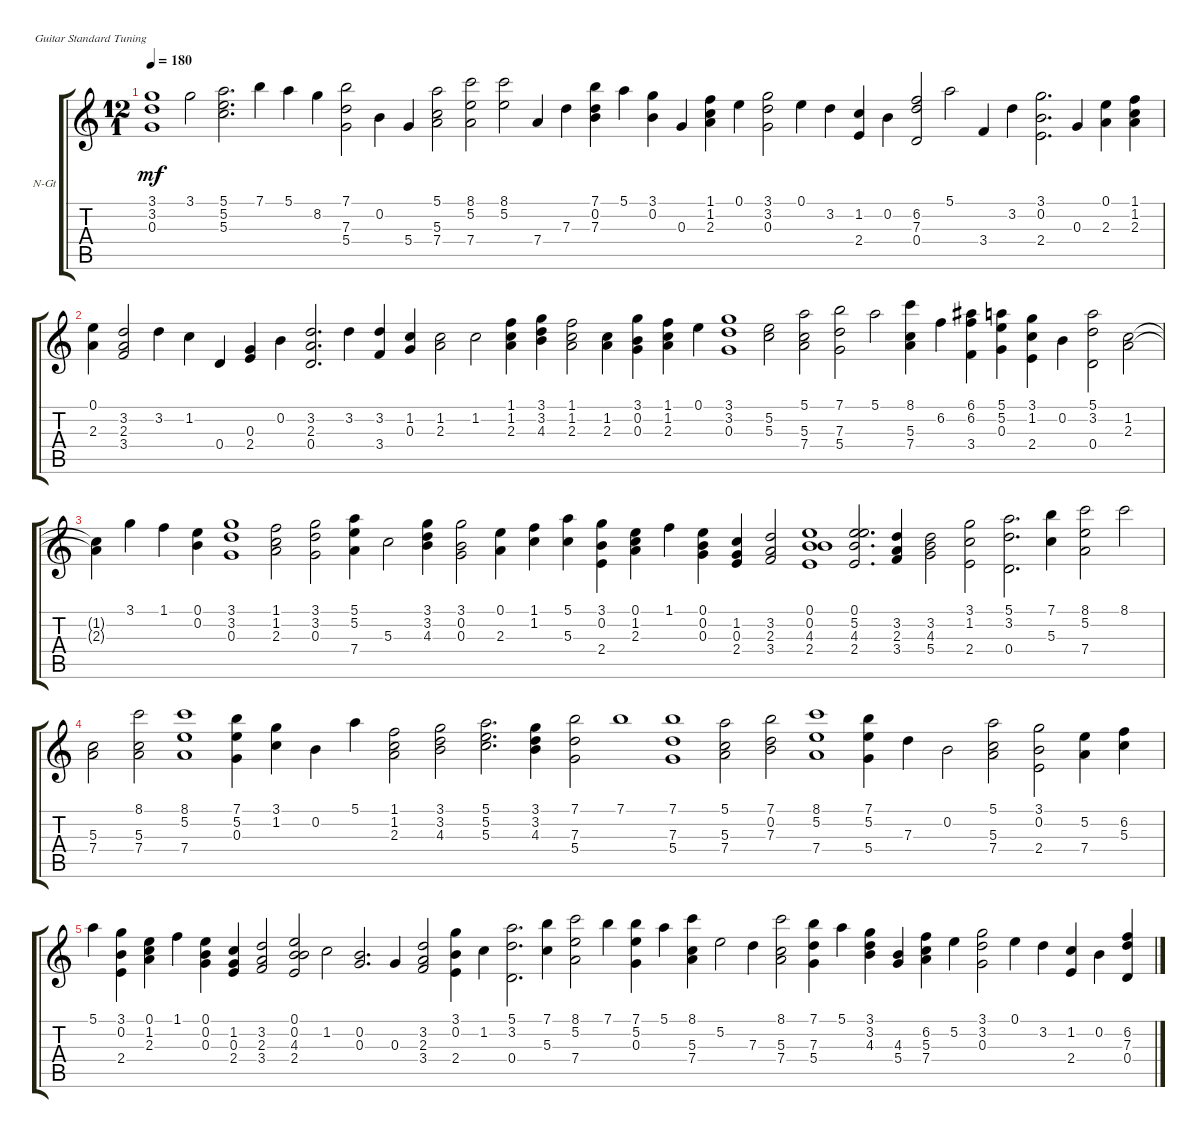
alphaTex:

\defaultSystemsLayout 4
\bracketExtendMode groupsimilarinstruments
\firstSystemTrackNameOrientation horizontal
\otherSystemsTrackNameOrientation horizontal
\track ("Nylon Guitar" "N-Gt") {instrument acousticguitarnylon}
\staff {score tabs}
\tuning (E4 B3 G3 D3 A2 E2)
\ts (12 1)
\tempo 180
\clef g2
\ks c
(3.1 3.2 0.3).1{dy mf instrument acousticguitarnylon} 3.1.2 (5.1 5.2 5.3).2{d} 7.1.4 5.1.4 8.2.4 (7.1 7.3 5.4).2 0.2.4 5.4.4 (5.1 5.3 7.4).2 (8.1 5.2 7.4).2 (8.1 5.2).2 7.4.4 7.3.4 (7.1 0.2 7.3).4 5.1.4 (3.1 0.2).4 0.3.4 (1.1 1.2 2.3).4 0.1.4 (3.1 3.2 0.3).2 0.1.4 3.2.4 (1.2 2.4).4 0.2.4 (6.2 7.3 0.4).2 5.1.2 3.4.4 3.2.4 (3.1 0.2 2.4).2{d} 0.3.4 (2.3 0.1).4 (1.1 1.2 2.3).4 |
(0.1 2.3).4 (3.2 2.3 3.4).2 3.2.4 1.2.4 0.4.4 (2.4 0.3).4 0.2.4 (3.2 2.3 0.4).2{d} 3.2.4 (3.2 3.4).4 (1.2 0.3).4 (2.3 1.2).2 1.2.2 (1.1 1.2 2.3).4 (3.1 3.2 4.3).4 (1.1 1.2 2.3).2 (2.3 1.2).4 (3.1 0.2 0.3).4 (1.1 1.2 2.3).4 0.1.4 (3.1 3.2 0.3).1 (5.2 5.3).2 (5.1 5.3 7.4).2 (7.1 7.3 5.4).2 5.1.2 (8.1 5.3 7.4).4 6.2.4 (6.2 6.1 3.4).4 (5.1 5.2 0.3).4 (1.2 3.1 2.4).4 0.2.4 (5.1 3.2 0.4).2 (1.2 2.3).2 |
(1.2{t} 2.3{t}).4 3.1.4 1.1.4 (0.1 0.2).4 (3.1 3.2 0.3).1 (1.1 1.2 2.3).2 (3.1 3.2 0.3).2 (7.4 5.1 5.2).4 5.3.2 (3.1 3.2 4.3).4 (3.1 0.2 0.3).2 (0.1 2.3).4 (1.1 1.2).4 (5.1 5.3).4 (3.1 0.2 2.4).4 (0.1 1.2 2.3).4 1.1.4 (0.1 0.2 0.3).4 (1.2 0.3 2.4).4 (3.2 2.3 3.4).2 (0.1 0.2 2.4 4.3).1 (0.1 5.2 2.4 4.3).2{d} (3.2 2.3 3.4).4 (3.2 4.3 5.4).2 (3.1 1.2 2.4).2 (5.1 3.2 0.4).2{d} (7.1 5.3).4 (8.1 5.2 7.4).2 8.1.2 |
(5.3 7.4).2 (8.1 5.3 7.4).2 (8.1 5.2 7.4).1 (7.1 5.2 0.3).4 (3.1 1.2).4 0.2.4 5.1.4 (1.1 1.2 2.3).2 (3.1 3.2 4.3).2 (5.1 5.2 5.3).2{d} (3.1 3.2 4.3).4 (7.1 7.3 5.4).2 7.1.1 (7.1 7.3 5.4).1 (5.1 5.3 7.4).2 (7.1 0.2 7.3).2 (8.1 5.2 7.4).1 (7.1 5.2 5.4).4 7.3.4 0.2.2 (5.1 5.3 7.4).2 (3.1 0.2 2.4).2 (7.4 5.2).4 (6.2 5.3).4 |
5.1.4 (3.1 0.2 2.4).4 (2.3 1.2 0.1).4 1.1.4 (0.1 0.2 0.3).4 (1.2 0.3 2.4).4 (3.2 2.3 3.4).2 (2.4 0.2 0.1 4.3).2 1.2.2 (0.2 0.3).2{d} 0.3.4 (2.3 3.4 3.2).2 (3.1 0.2 2.4).4 1.2.4 (5.1 3.2 0.4).2{d} (7.1 5.3).4 (8.1 5.2 7.4).2 7.1.4 (7.1 5.2 0.3).4 5.1.4 (8.1 7.4 5.3).4 5.2.2 7.3.4 (8.1 5.3 7.4).2 (7.1 7.3 5.4).4 5.1.4 (3.1 3.2 4.3).4 (4.3 5.4).4 (6.2 5.3 7.4).4 5.2.4 (3.1 3.2 0.3).2 0.1.4 3.2.4 (1.2 2.4).4 0.2.4 (6.2 7.3 0.4).4
